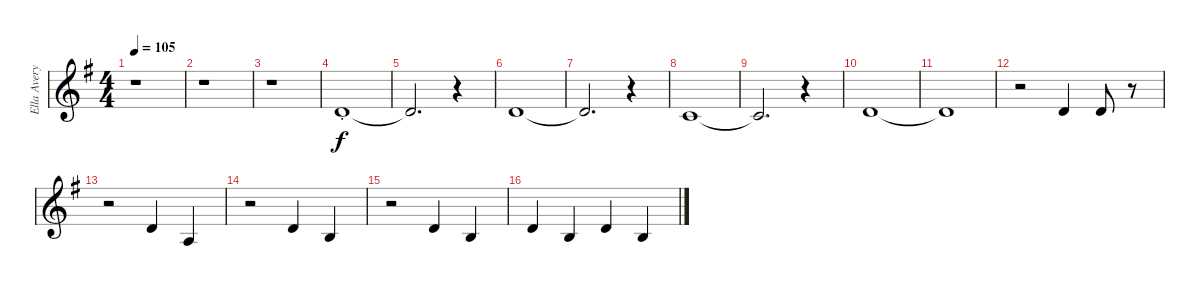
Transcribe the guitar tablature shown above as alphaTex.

\track ("Ella Avery Vocals" "Ella Avery") {instrument lead5charang}
\staff {score}
\tuning (E4 B3 G3 D3 A2 E2) {hide}
\ts (4 4)
\tempo 105
\clef g2
\ks g
r.1{dy f} |
r.1 |
r.1 |
3.2{st}.1 |
3.2{t}.2{d} r.4 |
3.2.1 |
3.2{t}.2{d} r.4 |
1.2.1 |
1.2{t}.2{d} r.4 |
3.2.1 |
3.2{t}.1 |
r.2 3.2.4{volume 13} 3.2.8 r.8 |
r.2 3.2.4 2.3.4 |
r.2 3.2.4 4.3.4 |
r.2 3.2.4 4.3.4 |
3.2.4 4.3.4 3.2.4 4.3.4
